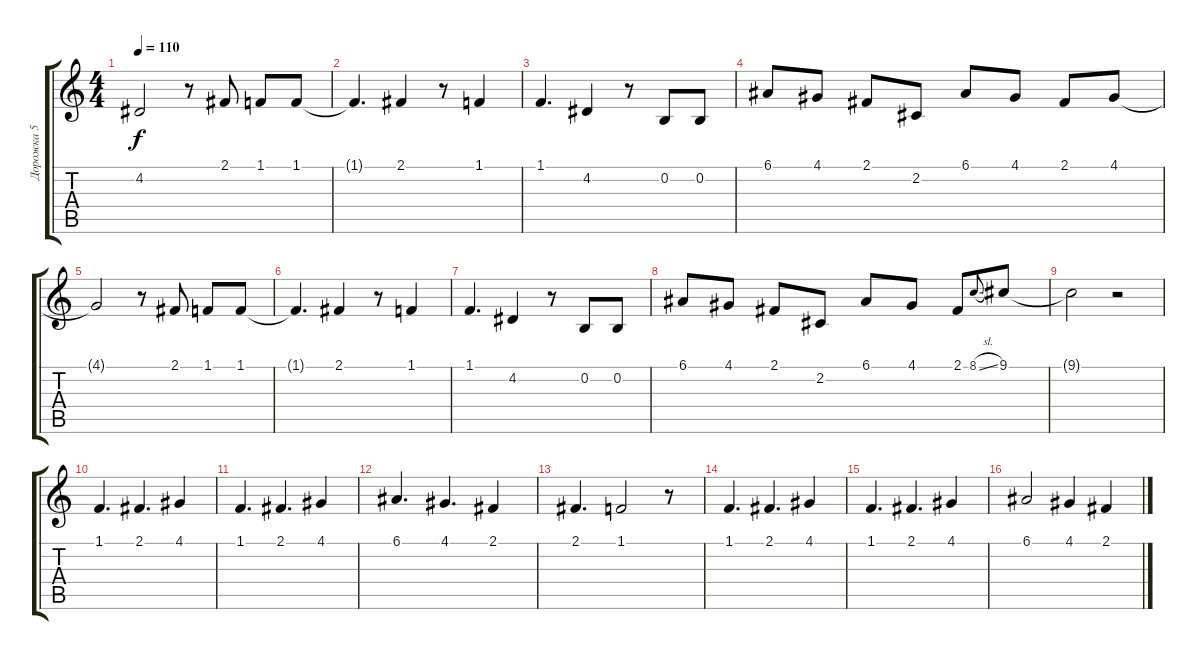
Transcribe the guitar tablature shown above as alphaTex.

\track ("Дорожка 5" "Дорожка 5") {instrument lead6voice}
\staff {score tabs}
\tuning (E4 B3 G3 D3 A2 E2) {hide}
\ts (4 4)
\tempo 110
\clef g2
\ks c
4.2{t}.2{dy f} r.8 2.1.8 1.1.8 1.1.8 |
1.1{t}.4{d} 2.1.4 r.8 1.1.4 |
1.1.4{d} 4.2.4 r.8 0.2.8 0.2.8 |
6.1.8 4.1.8 2.1.8 2.2.8 6.1.8 4.1.8 2.1.8 4.1.8 |
4.1{t}.2 r.8 2.1.8 1.1.8 1.1.8 |
1.1{t}.4{d} 2.1.4 r.8 1.1.4 |
1.1.4{d} 4.2.4 r.8 0.2.8 0.2.8 |
6.1.8 4.1.8 2.1.8 2.2.8 6.1.8 4.1.8 2.1.8 8.1{sl}.8{gr onbeat} 9.1.8 |
9.1{t}.2 r.2 |
1.1.4{d} 2.1.4{d} 4.1.4 |
1.1.4{d} 2.1.4{d} 4.1.4 |
6.1.4{d} 4.1.4{d} 2.1.4 |
2.1.4{d} 1.1.2 r.8 |
1.1.4{d} 2.1.4{d} 4.1.4 |
1.1.4{d} 2.1.4{d} 4.1.4 |
6.1.2 4.1.4 2.1.4
